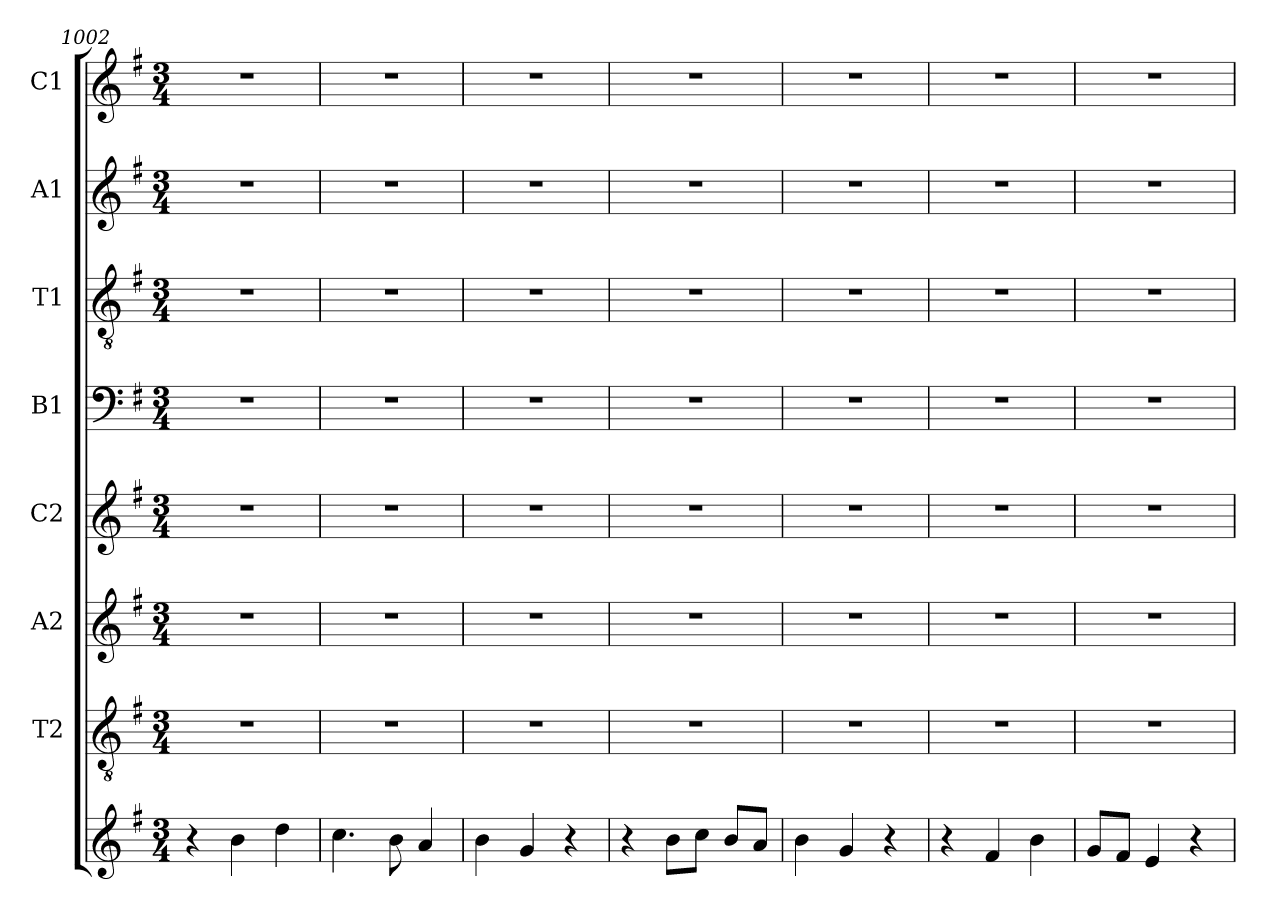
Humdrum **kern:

**kern	**kern	**kern	**kern	**kern	**kern	**kern	**kern
*part8	*part7	*part6	*part5	*part4	*part3	*part2	*part1
*staff8	*staff7	*staff6	*staff5	*staff4	*staff3	*staff2	*staff1
*	*I"T2	*I"A2	*I"C2	*I"B1	*I"T1	*I"A1	*I"C1
*	*I'T2	*I'A2	*I'C2	*I'B1	*I'T1	*I'A1	*I'C1
*clefG2	*clefGv2	*clefG2	*clefG2	*clefF4	*clefGv2	*clefG2	*clefG2
*k[f#]	*k[f#]	*k[f#]	*k[f#]	*k[f#]	*k[f#]	*k[f#]	*k[f#]
*G:	*G:	*G:	*G:	*G:	*G:	*G:	*G:
*M3/4	*M3/4	*M3/4	*M3/4	*M3/4	*M3/4	*M3/4	*M3/4
=1002	=1002	=1002	=1002	=1002	=1002	=1002	=1002
4r	2.r	2.r	2.r	2.r	2.r	2.r	2.r
4b\	.	.	.	.	.	.	.
4dd\	.	.	.	.	.	.	.
=1003	=1003	=1003	=1003	=1003	=1003	=1003	=1003
4.cc\	2.r	2.r	2.r	2.r	2.r	2.r	2.r
8b\	.	.	.	.	.	.	.
4a/	.	.	.	.	.	.	.
=1004	=1004	=1004	=1004	=1004	=1004	=1004	=1004
4b\	2.r	2.r	2.r	2.r	2.r	2.r	2.r
4g/	.	.	.	.	.	.	.
4r	.	.	.	.	.	.	.
=1005	=1005	=1005	=1005	=1005	=1005	=1005	=1005
4r	2.r	2.r	2.r	2.r	2.r	2.r	2.r
8b\L	.	.	.	.	.	.	.
8cc\J	.	.	.	.	.	.	.
8b/L	.	.	.	.	.	.	.
8a/J	.	.	.	.	.	.	.
=1006	=1006	=1006	=1006	=1006	=1006	=1006	=1006
4b\	2.r	2.r	2.r	2.r	2.r	2.r	2.r
4g/	.	.	.	.	.	.	.
4r	.	.	.	.	.	.	.
!!LO:LB:g=z
=1007	=1007	=1007	=1007	=1007	=1007	=1007	=1007
4r	2.r	2.r	2.r	2.r	2.r	2.r	2.r
4f#/	.	.	.	.	.	.	.
4b\	.	.	.	.	.	.	.
=1008	=1008	=1008	=1008	=1008	=1008	=1008	=1008
8g/L	2.r	2.r	2.r	2.r	2.r	2.r	2.r
8f#/J	.	.	.	.	.	.	.
4e/	.	.	.	.	.	.	.
4r	.	.	.	.	.	.	.
=	=	=	=	=	=	=	=
*-	*-	*-	*-	*-	*-	*-	*-
